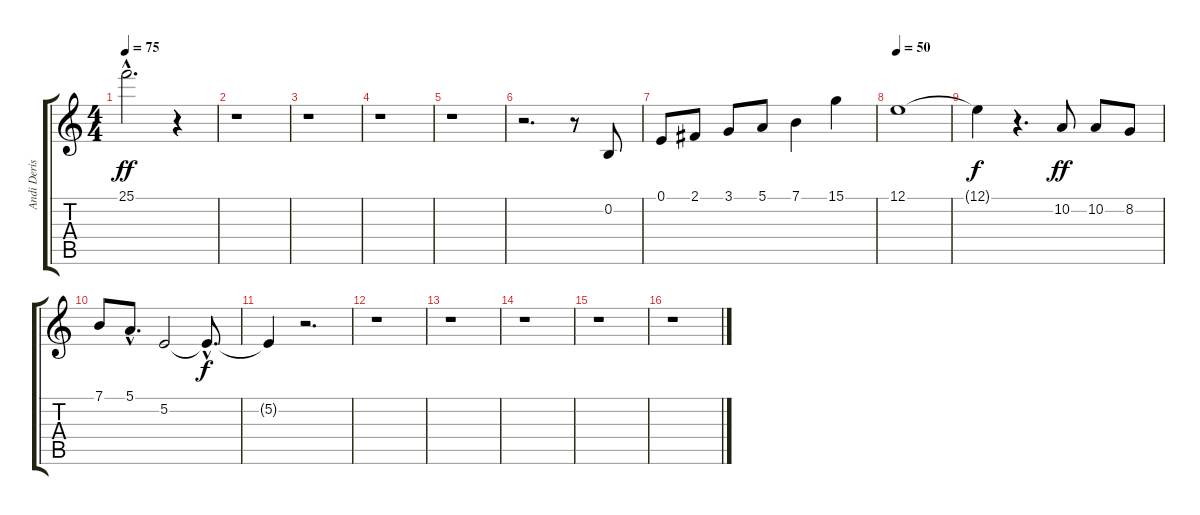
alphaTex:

\track ("Andi Deris" "Andi Deris") {instrument choiraahs}
\staff {score tabs}
\tuning (E4 B3 G3 D3 A2 E2) {hide}
\ts (4 4)
\tempo 75
\clef g2
\ks c
25.1{hac}.2{d dy ff} r.4 |
r.1 |
r.1 |
r.1 |
r.1 |
r.2{d} r.8 0.2.8 |
0.1.8 2.1.8 3.1.8 5.1.8 7.1.4 15.1.4 |
\tempo 50
12.1.1 |
12.1{t}.4{dy f} r.4{d} 10.2.8{dy ff} 10.2.8 8.2.8 |
7.1.8 5.1{hac}.8{d} 5.2.2 5.2{hac t}.8{d dy f} |
5.2{t}.4 r.2{d} |
r.1 |
r.1 |
r.1 |
r.1 |
r.1
